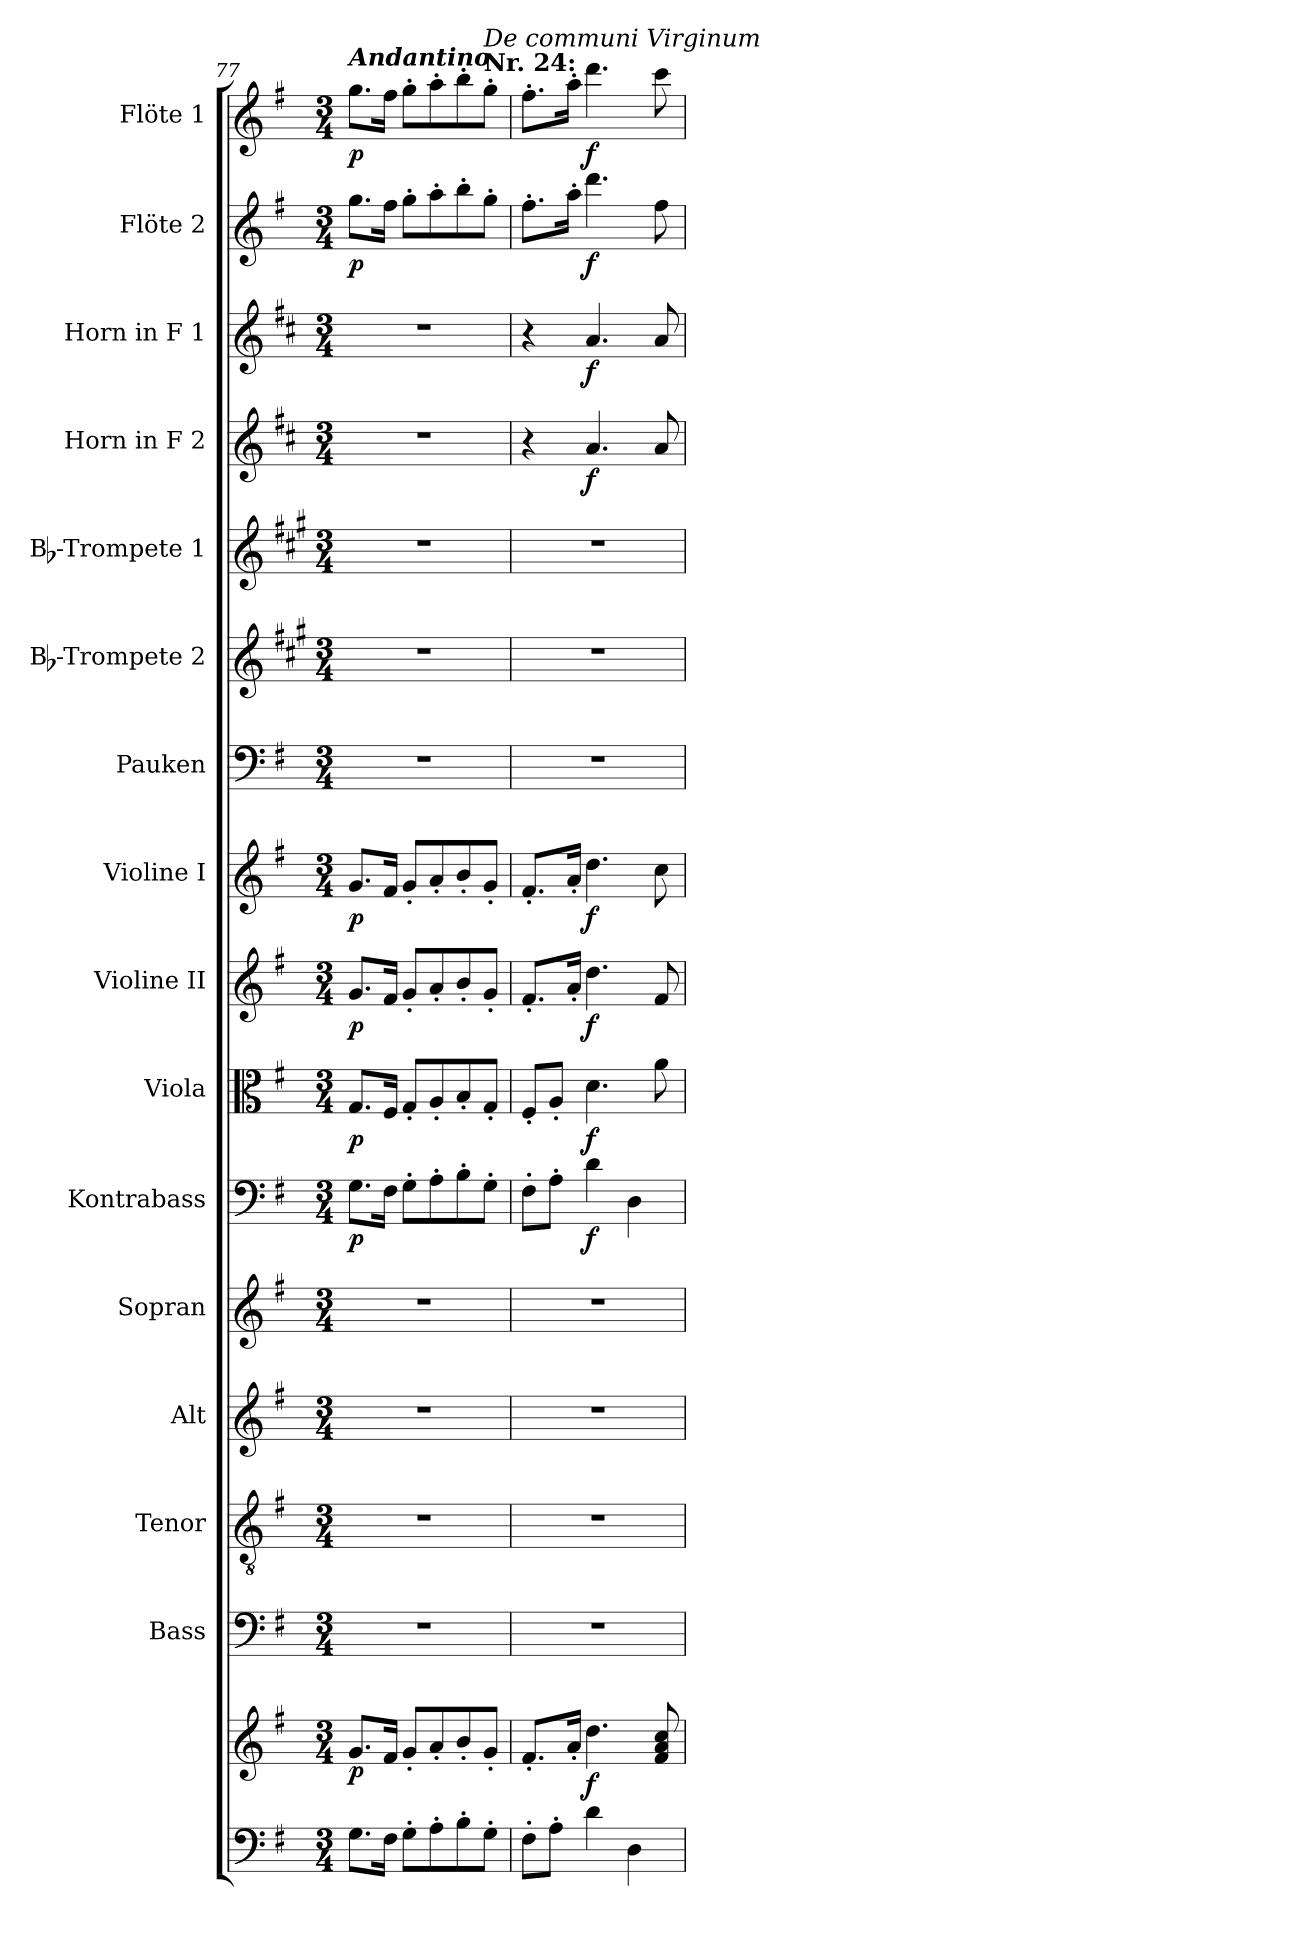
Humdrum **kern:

**kern	**kern	**dynam	**kern	**kern	**kern	**kern	**kern	**dynam	**kern	**dynam	**kern	**dynam	**kern	**dynam	**kern	**kern	**kern	**kern	**dynam	**kern	**dynam	**kern	**dynam	**kern	**dynam
*part16	*part16	*part16	*part15	*part14	*part13	*part12	*part11	*part11	*part10	*part10	*part9	*part9	*part8	*part8	*part7	*part6	*part5	*part4	*part4	*part3	*part3	*part2	*part2	*part1	*part1
*staff17	*staff16	*staff16/17	*staff15	*staff14	*staff13	*staff12	*staff11	*staff11	*staff10	*staff10	*staff9	*staff9	*staff8	*staff8	*staff7	*staff6	*staff5	*staff4	*staff4	*staff3	*staff3	*staff2	*staff2	*staff1	*staff1
*	*	*	*I"Bass	*I"Tenor	*I"Alt	*I"Sopran	*I"Kontrabass	*	*I"Viola	*	*I"Violine II	*	*I"Violine I	*	*I"Pauken	*I"Bb-Trompete 2	*I"Bb-Trompete 1	*I"Horn in F 2	*	*I"Horn in F 1	*	*I"Flöte 2	*	*I"Flöte 1	*
*	*	*	*I'B.	*I'T.	*I'A.	*I'S.	*I'Kb.	*	*I'Vla.	*	*I'Vl. II	*	*I'Vl. I	*	*I'Pk.	*I'Bb Trp. 2	*I'Bb Trp. 1	*	*	*	*	*I'Fl. 2	*	*I'Fl. 1	*
!!LO:PB:g=z
*clefF4	*clefG2	*	*clefF4	*clefGv2	*clefG2	*clefG2	*clefF4	*	*clefC3	*	*clefG2	*	*clefG2	*	*clefF4	*clefG2	*clefG2	*clefG2	*	*clefG2	*	*clefG2	*	*clefG2	*
*	*	*	*	*	*	*	*ITrd7c12	*	*	*	*	*	*	*	*	*ITrd1c2	*ITrd1c2	*ITrd4c7	*	*ITrd4c7	*	*	*	*	*
*k[f#]	*k[f#]	*	*k[f#]	*k[f#]	*k[f#]	*k[f#]	*k[f#]	*	*k[f#]	*	*k[f#]	*	*k[f#]	*	*k[f#]	*k[f#]	*k[f#]	*k[f#]	*	*k[f#]	*	*k[f#]	*	*k[f#]	*
*G:	*G:	*	*G:	*G:	*G:	*G:	*G:	*	*G:	*	*G:	*	*G:	*	*G:	*G:	*G:	*G:	*	*G:	*	*G:	*	*G:	*
*M3/4	*M3/4	*	*M3/4	*M3/4	*M3/4	*M3/4	*M3/4	*	*M3/4	*	*M3/4	*	*M3/4	*	*M3/4	*M3/4	*M3/4	*M3/4	*	*M3/4	*	*M3/4	*	*M3/4	*
=77	=77	=77	=77	=77	=77	=77	=77	=77	=77	=77	=77	=77	=77	=77	=77	=77	=77	=77	=77	=77	=77	=77	=77	=77	=77
!	!	!	!	!	!	!	!	!	!	!	!	!	!	!	!	!	!	!	!	!	!	!	!	!LO:TX:a:Bi:t=Andantino	!
!	!	!LO:DY:b	!	!	!	!	!	!LO:DY:b	!	!LO:DY:b	!	!LO:DY:b	!	!LO:DY:b	!	!	!	!	!	!	!	!	!LO:DY:b	!	!LO:DY:b
8.G\L	8.g/L	p	2.r	2.r	2.r	2.r	8.GG\L	p	8.G/L	p	8.g/L	p	8.g/L	p	2.r	2.r	2.r	2.r	.	2.r	.	8.gg\L	p	8.gg\L	p
16F#\Jk	16f#/Jk	.	.	.	.	.	16FF#\Jk	.	16F#/Jk	.	16f#/Jk	.	16f#/Jk	.	.	.	.	.	.	.	.	16ff#\Jk	.	16ff#\Jk	.
8G'>\L	8g'</L	.	.	.	.	.	8GG'>\L	.	8G'</L	.	8g'</L	.	8g'</L	.	.	.	.	.	.	.	.	8gg'>\L	.	8gg'>\L	.
8A'>\	8a'</	.	.	.	.	.	8AA'>\	.	8A'</	.	8a'</	.	8a'</	.	.	.	.	.	.	.	.	8aa'>\	.	8aa'>\	.
8B'>\	8b'</	.	.	.	.	.	8BB'>\	.	8B'</	.	8b'</	.	8b'</	.	.	.	.	.	.	.	.	8bb'>\	.	8bb'>\	.
!	!	!	!	!	!	!	!	!	!	!	!	!	!	!	!	!	!	!	!	!	!	!	!	!LO:TX:a:B:t=Nr. 24&colon;	!
!	!	!	!	!	!	!	!	!	!	!	!	!	!	!	!	!	!	!	!	!	!	!	!	!LO:TX:a:i:t=De communi Virginum	!
8G'>\J	8g'</J	.	.	.	.	.	8GG'>\J	.	8G'</J	.	8g'</J	.	8g'</J	.	.	.	.	.	.	.	.	8gg'>\J	.	8gg'>\J	.
=78	=78	=78	=78	=78	=78	=78	=78	=78	=78	=78	=78	=78	=78	=78	=78	=78	=78	=78	=78	=78	=78	=78	=78	=78	=78
8F#'>\L	8.f#'</L	.	2.r	2.r	2.r	2.r	8FF#'>\L	.	8F#'</L	.	8.f#'</L	.	8.f#'</L	.	2.r	2.r	2.r	4r	.	4r	.	8.ff#'>\L	.	8.ff#'>\L	.
8A'>\J	.	.	.	.	.	.	8AA'>\J	.	8A'</J	.	.	.	.	.	.	.	.	.	.	.	.	.	.	.	.
.	16a'</Jk	.	.	.	.	.	.	.	.	.	16a'</Jk	.	16a'</Jk	.	.	.	.	.	.	.	.	16aa'>\Jk	.	16aa'>\Jk	.
!	!	!LO:DY:b	!	!	!	!	!	!LO:DY:b	!	!LO:DY:b	!	!LO:DY:b	!	!LO:DY:b	!	!	!	!	!LO:DY:b	!	!LO:DY:b	!	!LO:DY:b	!	!LO:DY:b
4d\	4.dd\	f	.	.	.	.	4D\	f	4.d\	f	4.dd\	f	4.dd\	f	.	.	.	4.d/	f	4.d/	f	4.ddd\	f	4.ddd\	f
4D\	.	.	.	.	.	.	4DD\	.	.	.	.	.	.	.	.	.	.	.	.	.	.	.	.	.	.
.	8f#/ 8a/ 8cc/	.	.	.	.	.	.	.	8a\	.	8f#/	.	8cc\	.	.	.	.	8d/	.	8d/	.	8ff#\	.	8ccc\	.
=	=	=	=	=	=	=	=	=	=	=	=	=	=	=	=	=	=	=	=	=	=	=	=	=	=
*-	*-	*-	*-	*-	*-	*-	*-	*-	*-	*-	*-	*-	*-	*-	*-	*-	*-	*-	*-	*-	*-	*-	*-	*-	*-
